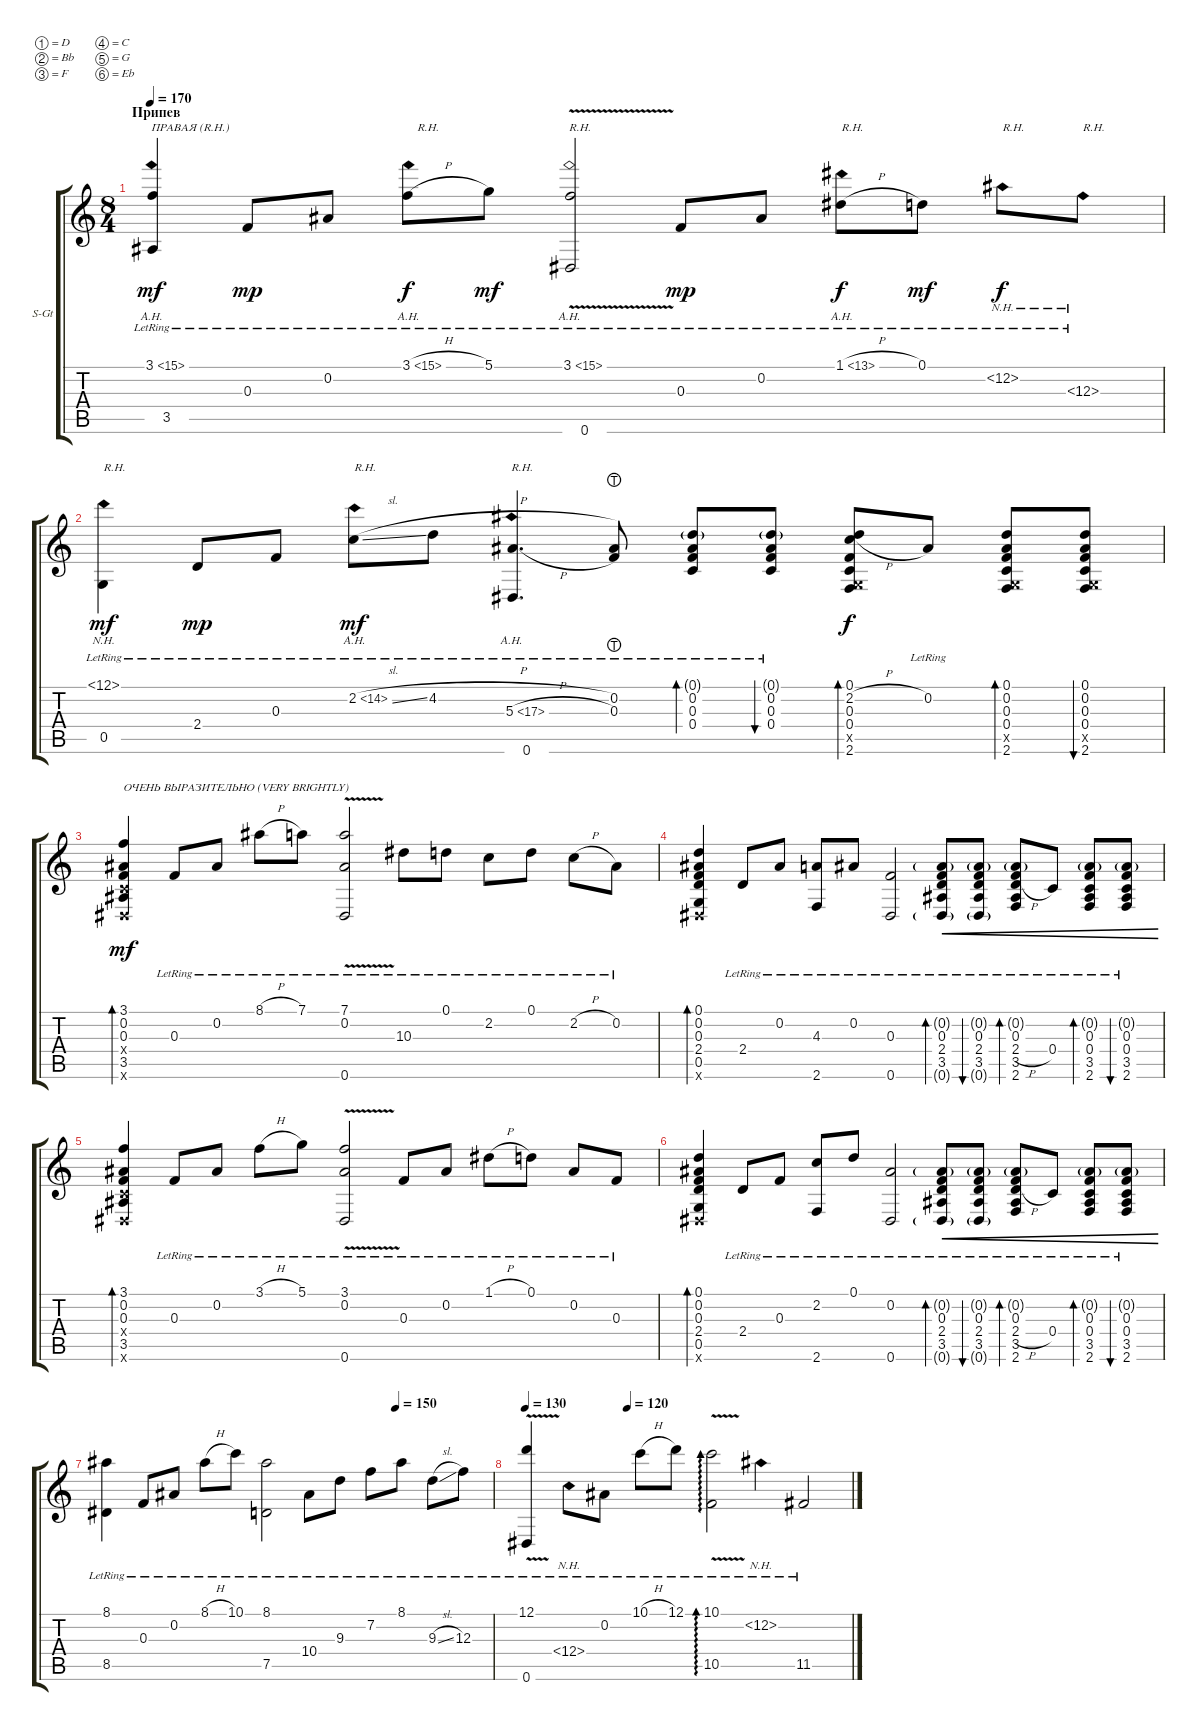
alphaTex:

\defaultSystemsLayout 4
\bracketExtendMode groupsimilarinstruments
\firstSystemTrackNameOrientation horizontal
\otherSystemsTrackNameOrientation horizontal
\track ("Steel Guitar" "S-Gt") {instrument acousticguitarsteel}
\staff {score tabs}
\tuning (D4 Bb3 F3 C3 G2 Eb2)
\ts (8 4)
\section ("" "Припев")
\tempo 170
\clef g2
\ks c
(3.5{lr} 3.1{ah 12 lr}).4{txt "ПРАВАЯ (R.H.)" dy mf} 0.3{lr}.8{dy mp} 0.2{lr}.8 3.1{ah 12 h lr}.8{txt "   R.H." dy f} 5.1{lr}.8{dy mf} (3.1{ah 12 v lr} 0.6{lr}).2{txt "R.H."} 0.3{lr}.8{dy mp} 0.2{lr}.8 1.1{ah 12 h lr}.8{txt "R.H." dy f} 0.1{lr}.8{dy mf} 12.2{nh lr}.8{txt "R.H." dy f} 12.3{nh lr}.8{txt "R.H."} |
(12.1{nh lr} 0.5{lr}).4{txt "R.H." dy mf} 2.4{lr}.8{dy mp} 0.3{lr}.8 2.2{ah 12 sl lr}.8{txt "R.H." dy mf} 4.2{h lr}.8 (0.6{lr} 5.3{ah 12 h lr}).4{d txt "R.H."} (0.2{lht lr} 0.3{lr}).8 (0.1{g lr} 0.2{lr} 0.3{lr} 0.4{lr}).8{bd 30} (0.4{lr} 0.3{lr} 0.2{lr} 0.1{g lr}).8{bu 30} (2.2{h} 0.1 0.3 0.4 0.5{x} 2.6).8{bd 30 dy f} 0.2{lr}.8 (2.6 0.5{x} 0.4 0.3 0.2 0.1).8{bd 30} (2.6 0.5{x} 0.4 0.3 0.2 0.1).8{bu 30} |
(3.5 0.4{x} 3.1 0.2 0.3 0.6{x}).4{bd 120 txt "ОЧЕНЬ ВЫРАЗИТЕЛЬНО (VERY BRIGHTLY)" dy mf} 0.3{lr}.8 0.2{lr}.8 8.1{h lr}.8 7.1{lr}.8 (7.1{v lr} 0.2{lr} 0.6{lr}).2 10.3{lr}.8 0.1{lr}.8 2.2{lr}.8 0.1{lr}.8 2.2{h lr}.8 0.2{lr}.8 |
(0.5 2.4 0.1 0.2 0.3 0.6{x}).4{bd 120} 2.4{lr}.8 0.2{lr}.8 (2.6{lr} 4.3{lr}).8 0.2{lr}.8 (0.6{lr} 0.3{lr}).2 (0.3{lr} 3.5{lr} 2.4{lr} 0.6{g lr} 0.2{g lr}).8{bd 30 cre} (2.4{lr} 3.5{lr} 0.3{lr} 0.6{g lr} 0.2{g lr}).8{bu 30 cre} (2.4{h lr} 3.5{lr} 2.6{lr} 0.3{lr} 0.2{g lr}).8{bd 30 cre} 0.4{lr}.8{cre} (2.6{lr} 3.5{lr} 0.4{lr} 0.3{lr} 0.2{g lr}).8{bd 30 cre} (0.3{lr} 2.6{lr} 3.5{lr} 0.4{lr} 0.2{g lr}).8{bu 30 cre} |
(3.5 0.4{x} 3.1 0.2 0.3 0.6{x}).4{bd 120} 0.3{lr}.8 0.2{lr}.8 3.1{h lr}.8 5.1{lr}.8 (3.1{v lr} 0.2{lr} 0.6{lr}).2 0.3{lr}.8 0.2{lr}.8 1.1{h lr}.8 0.1{lr}.8 0.2{lr}.8 0.3{lr}.8 |
(0.5 2.4 0.1 0.2 0.3 0.6{x}).4{bd 120} 2.4{lr}.8 0.3{lr}.8 (2.6{lr} 2.2{lr}).8 0.1{lr}.8 (0.2{lr} 0.6{lr}).2 (0.3{lr} 3.5{lr} 2.4{lr} 0.6{g lr} 0.2{g lr}).8{bd 30 cre} (2.4{lr} 3.5{lr} 0.3{lr} 0.6{g lr} 0.2{g lr}).8{bu 30 cre} (2.4{h lr} 3.5{lr} 2.6{lr} 0.3{lr} 0.2{g lr}).8{bd 30 cre} 0.4{lr}.8{cre} (2.6{lr} 3.5{lr} 0.4{lr} 0.3{lr} 0.2{g lr}).8{bd 30 cre} (0.3{lr} 2.6{lr} 3.5{lr} 0.4{lr} 0.2{g lr}).8{bu 30 cre} |
\tempo (150 0.75)
(8.5{lr} 8.1{lr}).4 0.3{lr}.8 0.2{lr}.8 8.1{h lr}.8 10.1{lr}.8 (8.1{lr} 7.5{lr}).2 10.4{lr}.8 9.3{lr}.8 7.2{lr}.8 8.1{lr}.8 9.3{sl lr}.8 12.3{lr}.8 |
\tempo 130
\tempo (120 0.3125)
(12.1{v lr} 0.6{lr}).4 12.4{nh lr}.8 0.2{lr}.8 10.1{h lr}.8 12.1{lr}.8 (10.1{v lr} 10.5{lr}).2{ad 0} 12.2{nh lr}.4 11.5{lr}.2
